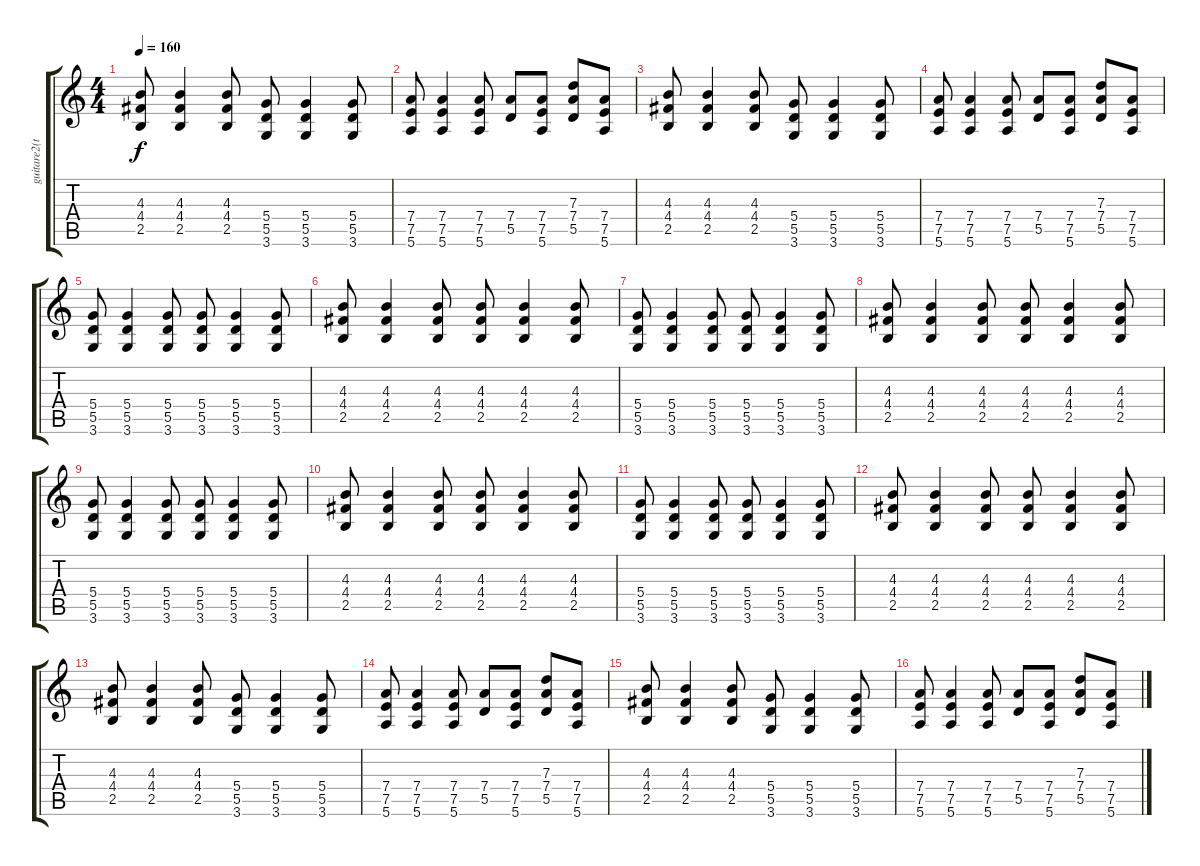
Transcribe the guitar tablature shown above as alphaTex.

\track ("guitare2(the cretin)" "guitare2(t") {instrument overdrivenguitar}
\staff {score tabs}
\tuning (E4 B3 G3 D3 A2 E2) {hide}
\ts (4 4)
\tempo 160
\clef g2
\ks c
(4.3 4.4 2.5).8{dy f} (4.3 4.4 2.5).4 (4.3 4.4 2.5).8 (5.4 5.5 3.6).8 (5.4 5.5 3.6).4 (5.4 5.5 3.6).8 |
(7.4 7.5 5.6).8 (7.4 7.5 5.6).4 (7.4 7.5 5.6).8 (7.4 5.5).8 (7.4 7.5 5.6).8 (7.3 7.4 5.5).8 (7.4 7.5 5.6).8 |
(4.3 4.4 2.5).8 (4.3 4.4 2.5).4 (4.3 4.4 2.5).8 (5.4 5.5 3.6).8 (5.4 5.5 3.6).4 (5.4 5.5 3.6).8 |
(7.4 7.5 5.6).8 (7.4 7.5 5.6).4 (7.4 7.5 5.6).8 (7.4 5.5).8 (7.4 7.5 5.6).8 (7.3 7.4 5.5).8 (7.4 7.5 5.6).8 |
(5.4 5.5 3.6).8 (5.4 5.5 3.6).4 (5.4 5.5 3.6).8 (5.4 5.5 3.6).8 (5.4 5.5 3.6).4 (5.4 5.5 3.6).8 |
(4.3 4.4 2.5).8 (4.3 4.4 2.5).4 (4.3 4.4 2.5).8 (4.3 4.4 2.5).8 (4.3 4.4 2.5).4 (4.3 4.4 2.5).8 |
(5.4 5.5 3.6).8 (5.4 5.5 3.6).4 (5.4 5.5 3.6).8 (5.4 5.5 3.6).8 (5.4 5.5 3.6).4 (5.4 5.5 3.6).8 |
(4.3 4.4 2.5).8 (4.3 4.4 2.5).4 (4.3 4.4 2.5).8 (4.3 4.4 2.5).8 (4.3 4.4 2.5).4 (4.3 4.4 2.5).8 |
(5.4 5.5 3.6).8 (5.4 5.5 3.6).4 (5.4 5.5 3.6).8 (5.4 5.5 3.6).8 (5.4 5.5 3.6).4 (5.4 5.5 3.6).8 |
(4.3 4.4 2.5).8 (4.3 4.4 2.5).4 (4.3 4.4 2.5).8 (4.3 4.4 2.5).8 (4.3 4.4 2.5).4 (4.3 4.4 2.5).8 |
(5.4 5.5 3.6).8 (5.4 5.5 3.6).4 (5.4 5.5 3.6).8 (5.4 5.5 3.6).8 (5.4 5.5 3.6).4 (5.4 5.5 3.6).8 |
(4.3 4.4 2.5).8 (4.3 4.4 2.5).4 (4.3 4.4 2.5).8 (4.3 4.4 2.5).8 (4.3 4.4 2.5).4 (4.3 4.4 2.5).8 |
(4.3 4.4 2.5).8 (4.3 4.4 2.5).4 (4.3 4.4 2.5).8 (5.4 5.5 3.6).8 (5.4 5.5 3.6).4 (5.4 5.5 3.6).8 |
(7.4 7.5 5.6).8 (7.4 7.5 5.6).4 (7.4 7.5 5.6).8 (7.4 5.5).8 (7.4 7.5 5.6).8 (7.3 7.4 5.5).8 (7.4 7.5 5.6).8 |
(4.3 4.4 2.5).8 (4.3 4.4 2.5).4 (4.3 4.4 2.5).8 (5.4 5.5 3.6).8 (5.4 5.5 3.6).4 (5.4 5.5 3.6).8 |
(7.4 7.5 5.6).8 (7.4 7.5 5.6).4 (7.4 7.5 5.6).8 (7.4 5.5).8 (7.4 7.5 5.6).8 (7.3 7.4 5.5).8 (7.4 7.5 5.6).8
